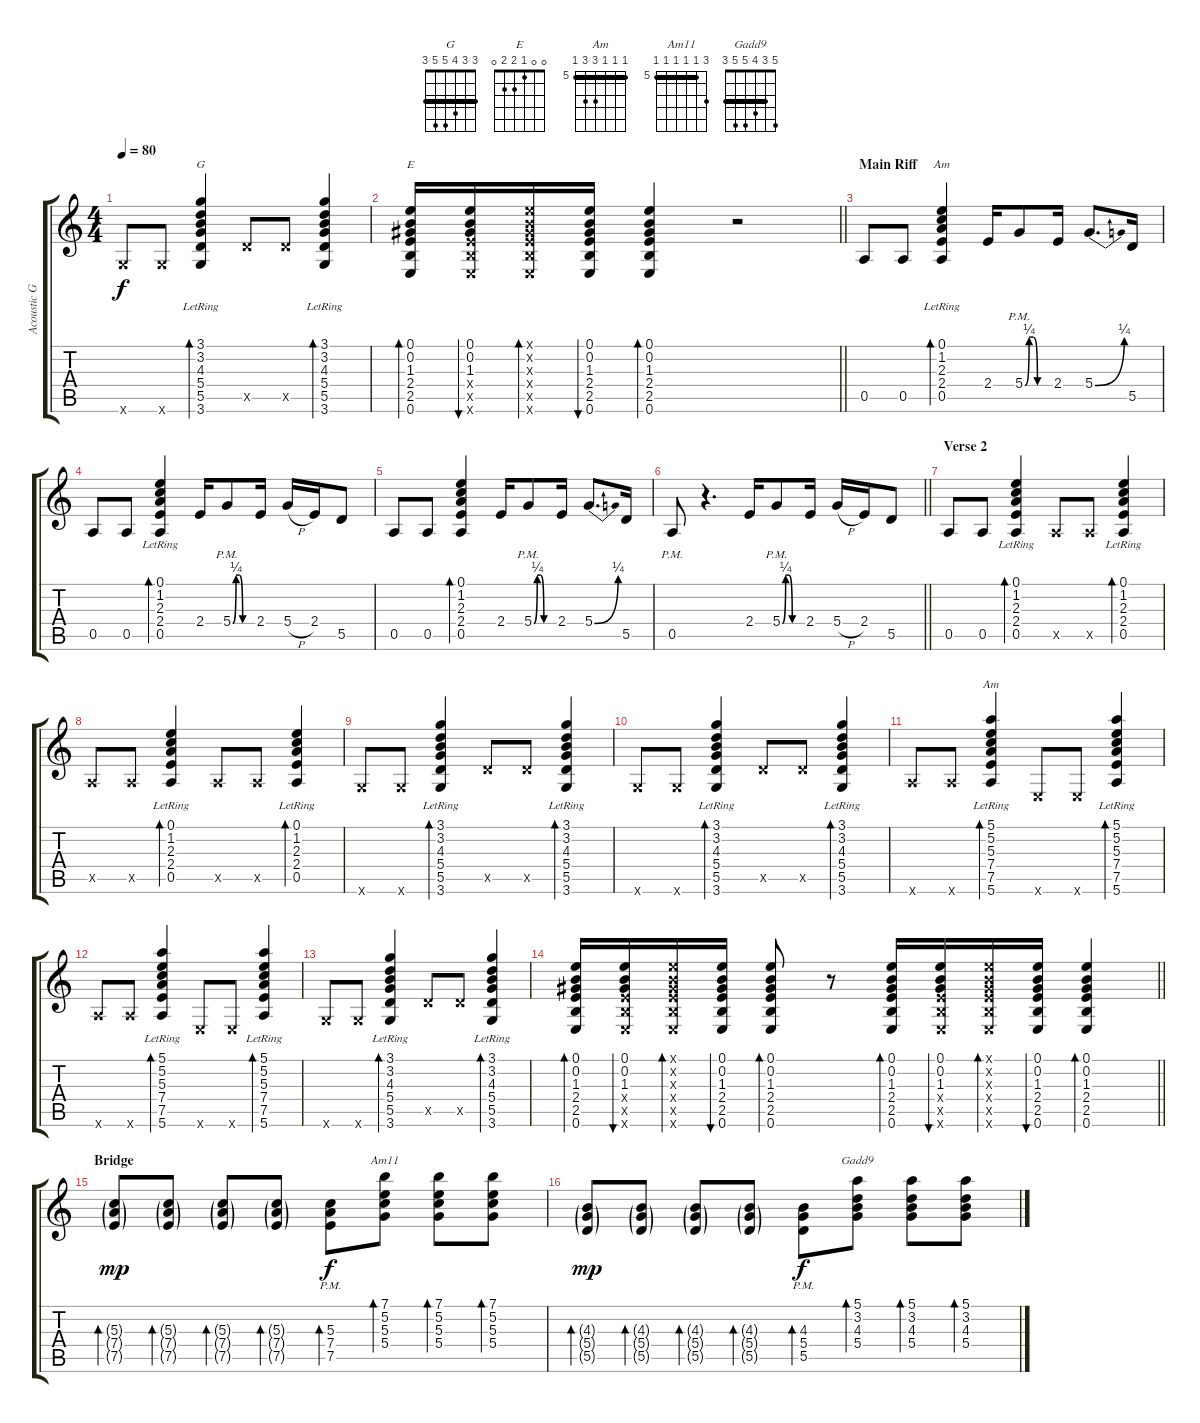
\track ("Acoustic Guitar" "Acoustic G") {instrument acousticguitarsteel}
\staff {score tabs}
\tuning (E4 B3 G3 D3 A2 E2) {hide}
\chord ("G" 3 3 4 5 5 3) {barre 3}
\chord ("E" 0 0 1 2 2 0)
\chord ("Am" 0 1 2 2 0 x)
\chord ("Am" 5 5 5 7 7 5) {firstfret 5 barre 5}
\chord ("Am11" 7 5 5 5 5 5) {firstfret 5 barre 5}
\chord ("Gadd9" 5 3 4 5 5 3) {barre 3}
\ts (4 4)
\tempo 80
\clef g2
\ks c
3.6{x}.8{dy f} 3.6{x}.8 (3.1{lr} 3.2{lr} 4.3{lr} 5.4 5.5 3.6).4{bd 30 ch "G"} 5.5{x}.8 5.5{x}.8 (3.1{lr} 3.2{lr} 4.3{lr} 5.4 5.5 3.6).4{bd 30} |
\barLineRight lightlight
(0.1 0.2 1.3 2.4 2.5 0.6).16{bd 60 ch "E"} (0.1 0.2 1.3 2.4{x} 2.5{x} 0.6{x}).16{bu 60} (0.1{x} 0.2{x} 1.3{x} 2.4{x} 2.5{x} 0.6{x}).16{bd 60} (0.1 0.2 1.3 2.4 2.5 0.6).16{bu 60} (0.1 0.2 1.3 2.4 2.5 0.6).4{bd 60} r.2 |
\section ("" "Main Riff")
0.5.8 0.5.8 (0.1{lr} 1.2 2.3 2.4 0.5).4{bd 30 ch "Am"} 2.4.16 5.4{be (custom 0 0 10 1 20 1 30 0 60 0) pm}.8 2.4.16 5.4{be (bend 0 0 60 1)}.8{d} 5.5.16 |
0.5.8 0.5.8 (0.1{lr} 1.2 2.3 2.4 0.5).4{bd 30} 2.4.16 5.4{be (custom 0 0 10 1 20 1 30 0 60 0) pm}.8 2.4.16 5.4{h}.16 2.4.16 5.5.8 |
0.5.8 0.5.8 (0.1 1.2 2.3 2.4 0.5).4{bd 30} 2.4.16 5.4{be (custom 0 0 10 1 20 1 30 0 60 0) pm}.8 2.4.16 5.4{be (bend 0 0 60 1)}.8{d} 5.5.16 |
\barLineRight lightlight
0.5{pm}.8 r.4{d} 2.4.16 5.4{be (custom 0 0 10 1 20 1 30 0 60 0) pm}.8 2.4.16 5.4{h}.16 2.4.16 5.5.8 |
\section ("" "Verse 2")
0.5.8 0.5.8 (0.1{lr} 1.2{lr} 2.3{lr} 2.4 0.5).4{bd 30} 0.5{x}.8 0.5{x}.8 (0.1{lr} 1.2{lr} 2.3{lr} 2.4 0.5).4{bd 30} |
0.5{x}.8 0.5{x}.8 (0.1{lr} 1.2{lr} 2.3{lr} 2.4 0.5).4{bd 30} 0.5{x}.8 0.5{x}.8 (0.1{lr} 1.2{lr} 2.3{lr} 2.4 0.5).4{bd 30} |
3.6{x}.8 3.6{x}.8 (3.1{lr} 3.2{lr} 4.3{lr} 5.4 5.5 3.6).4{bd 30} 5.5{x}.8 5.5{x}.8 (3.1{lr} 3.2{lr} 4.3{lr} 5.4 5.5 3.6).4{bd 30} |
3.6{x}.8 3.6{x}.8 (3.1{lr} 3.2{lr} 4.3{lr} 5.4 5.5 3.6).4{bd 30} 5.5{x}.8 5.5{x}.8 (3.1{lr} 3.2{lr} 4.3{lr} 5.4 5.5 3.6).4{bd 30} |
5.6{x}.8 5.6{x}.8 (5.1{lr} 5.2{lr} 5.3{lr} 7.4 7.5 5.6).4{bd 30 ch "Am"} 0.6{x}.8 0.6{x}.8 (5.1{lr} 5.2{lr} 5.3{lr} 7.4 7.5 5.6).4{bd 30} |
5.6{x}.8 5.6{x}.8 (5.1{lr} 5.2{lr} 5.3{lr} 7.4 7.5 5.6).4{bd 30} 0.6{x}.8 0.6{x}.8 (5.1{lr} 5.2{lr} 5.3{lr} 7.4 7.5 5.6).4{bd 30} |
3.6{x}.8 3.6{x}.8 (3.1{lr} 3.2{lr} 4.3{lr} 5.4 5.5 3.6).4{bd 30} 5.5{x}.8 5.5{x}.8 (3.1{lr} 3.2{lr} 4.3{lr} 5.4 5.5 3.6).4{bd 30} |
\barLineRight lightlight
(0.1 0.2 1.3 2.4 2.5 0.6).16{bd 60} (0.1 0.2 1.3 2.4{x} 2.5{x} 0.6{x}).16{bu 60} (0.1{x} 0.2{x} 1.3{x} 2.4{x} 2.5{x} 0.6{x}).16{bd 60} (0.1 0.2 1.3 2.4 2.5 0.6).16{bu 60} (0.1 0.2 1.3 2.4 2.5 0.6).8{bd 60} r.8 (0.1 0.2 1.3 2.4 2.5 0.6).16{bd 60} (0.1 0.2 1.3 2.4{x} 2.5{x} 0.6{x}).16{bu 60} (0.1{x} 0.2{x} 1.3{x} 2.4{x} 2.5{x} 0.6{x}).16{bd 60} (0.1 0.2 1.3 2.4 2.5 0.6).16{bu 60} (0.1 0.2 1.3 2.4 2.5 0.6).4{bd 60} |
\section ("" "Bridge")
(5.3{g} 7.4{g} 7.5{g}).8{bd 60 dy mp} (5.3{g} 7.4{g} 7.5{g}).8{bd 60} (5.3{g} 7.4{g} 7.5{g}).8{bd 60} (5.3{g} 7.4{g} 7.5{g}).8{bd 60} (5.3{pm} 7.4 7.5).8{bd 60 dy f} (7.1 5.2 5.3 5.4).8{bd 60 ch "Am11"} (7.1 5.2 5.3 5.4).8{bd 60} (7.1 5.2 5.3 5.4).8{bd 60} |
(4.3{g} 5.4{g} 5.5{g}).8{bd 60 dy mp} (4.3{g} 5.4{g} 5.5{g}).8{bd 60} (4.3{g} 5.4{g} 5.5{g}).8{bd 60} (4.3{g} 5.4{g} 5.5{g}).8{bd 60} (4.3{pm} 5.4 5.5).8{bd 60 dy f} (5.1 3.2 4.3 5.4).8{bd 60 ch "Gadd9"} (5.1 3.2 4.3 5.4).8{bd 60} (5.1 3.2 4.3 5.4).8{bd 60}
